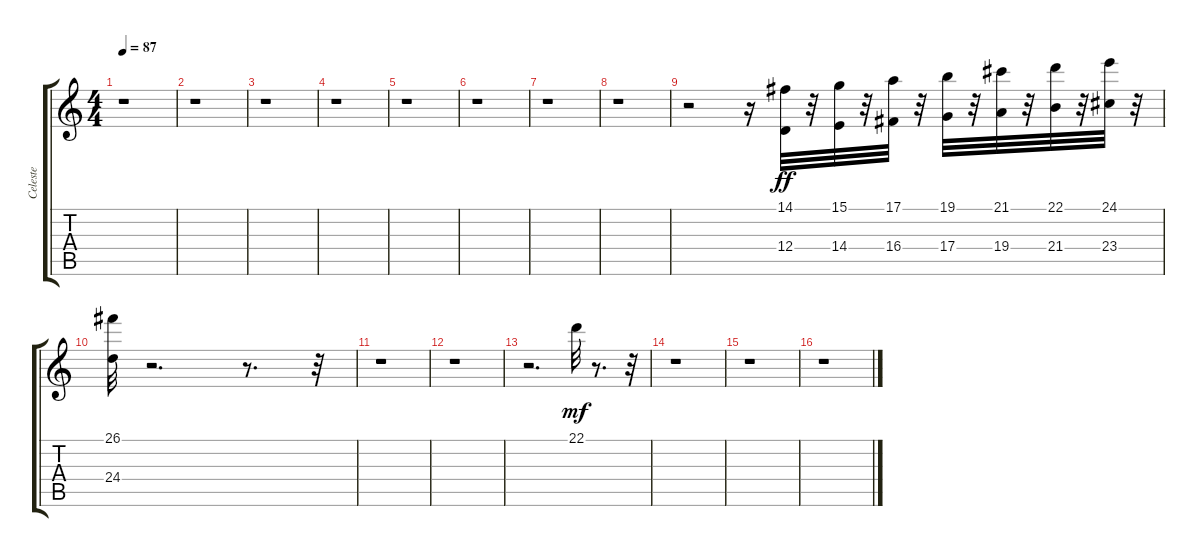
\track ("Celeste" "Celeste") {instrument celesta}
\staff {score tabs}
\tuning (E4 B3 G3 D3 A2 E2) {hide}
\ts (4 4)
\tempo 87
\clef g2
\ks c
r.1{dy ff} |
r.1 |
r.1 |
r.1 |
r.1 |
r.1 |
r.1 |
r.1 |
r.2 r.16 (14.1 12.4).32{volume 12} r.32 (15.1 14.4).32 r.32 (17.1 16.4).32 r.32 (19.1 17.4).32 r.32 (21.1 19.4).32 r.32 (22.1 21.4).32 r.32 (24.1 23.4).32 r.32 |
(26.1 24.4).32 r.2{d} r.8{d} r.32 |
r.1 |
r.1 |
r.2{d} 22.1.32{dy mf} r.8{d} r.32 |
r.1 |
r.1 |
r.1
